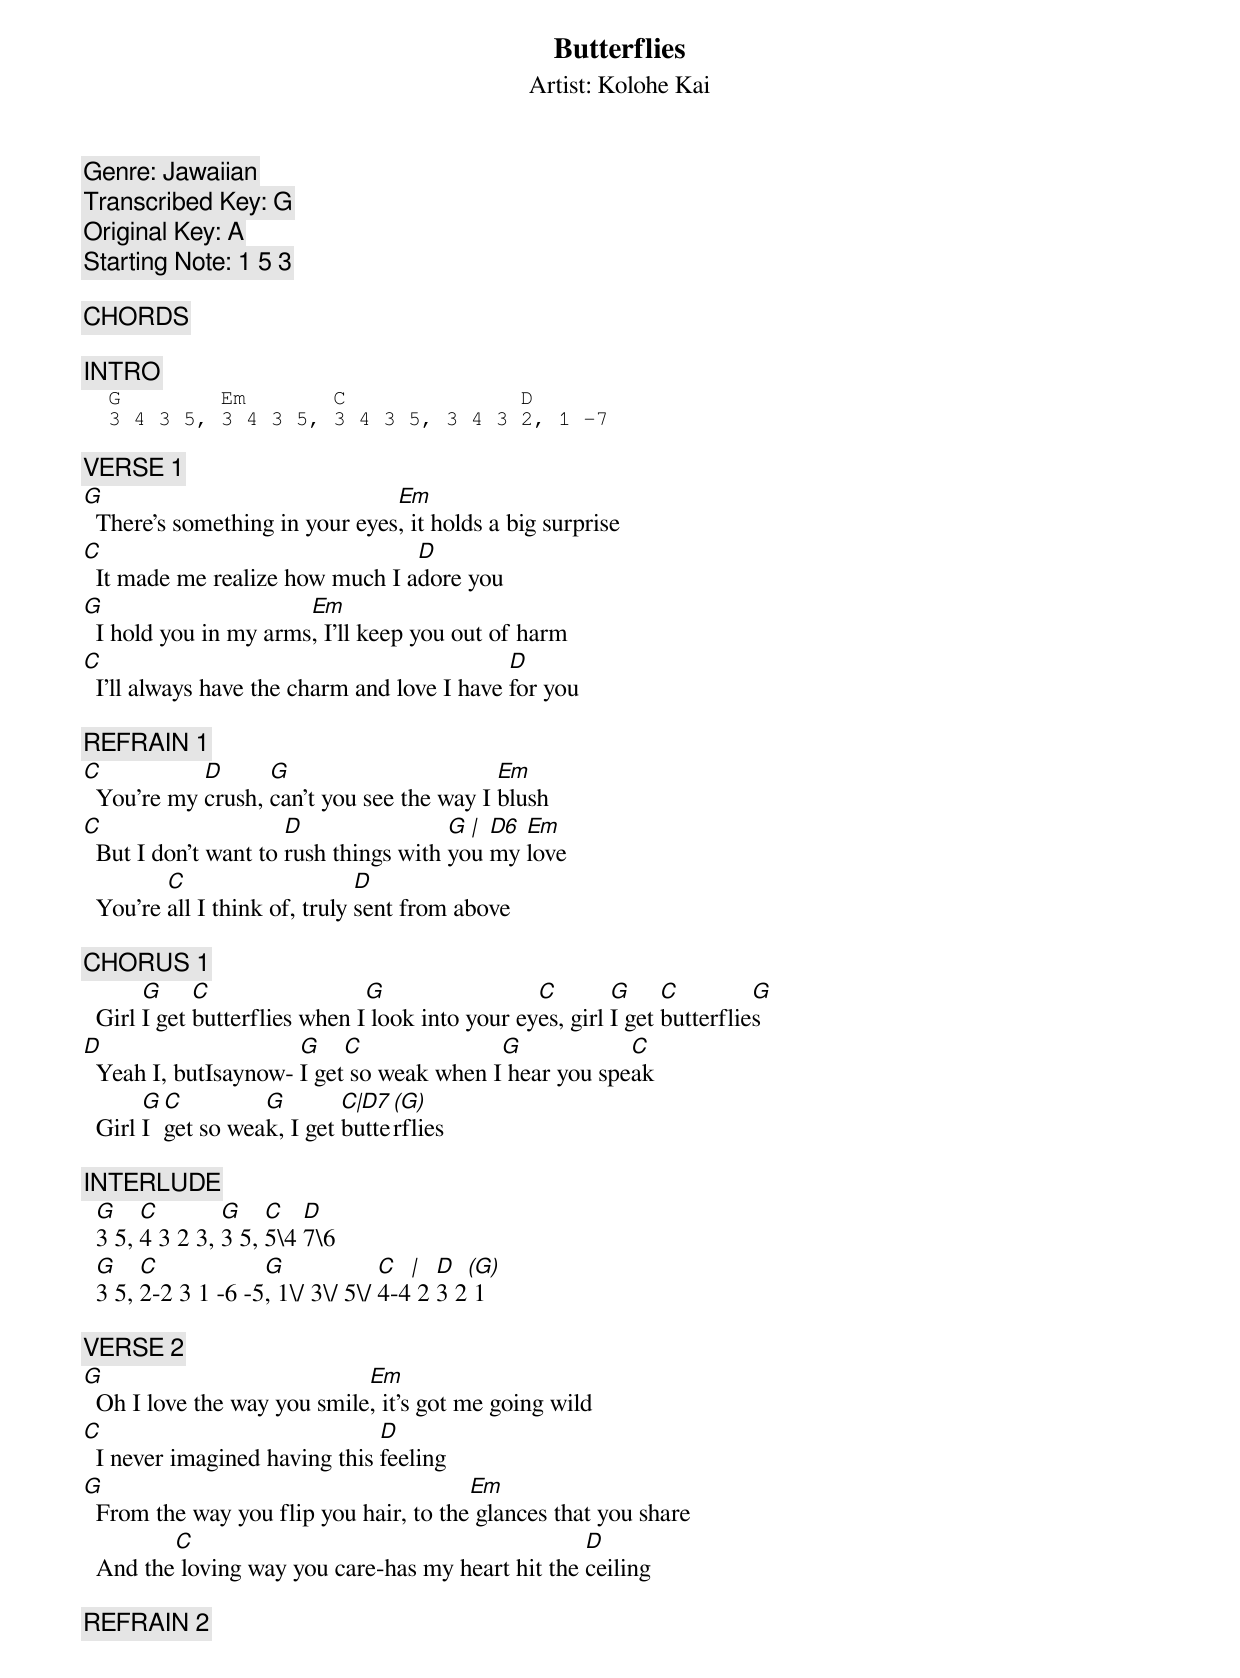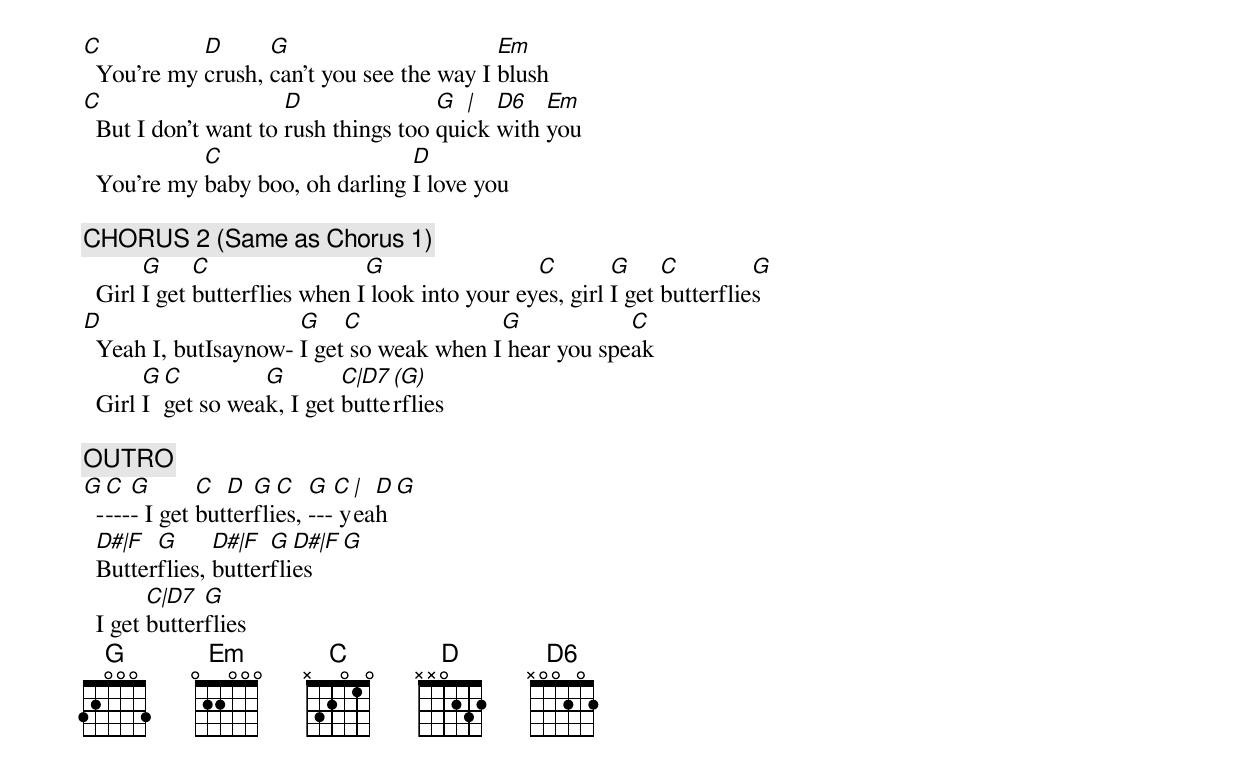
Butterflies
Artist: Kolohe Kai
Genre: Jawaiian
Transcribed Key: G
Original Key: A
Starting Note: 1 5 3

[CHORDS]
  G   0232      Em  0432      C   0003      D  2220      D6  2222
  D7  2223      D#  3331      F   2010      Gm  0231      Gs2 0230

[INTRO]
  G        Em       C              D
  3 4 3 5, 3 4 3 5, 3 4 3 5, 3 4 3 2, 1 -7

[VERSE 1]
G                               Em
  There's something in your eyes, it holds a big surprise
C                                D
  It made me realize how much I adore you
G                      Em
  I hold you in my arms, I'll keep you out of harm
C                                            D
  I'll always have the charm and love I have for you

[REFRAIN 1]
C           D      G                       Em
  You're my crush, can't you see the way I blush
C                     D                G | D6 Em
  But I don't want to rush things with you my love
         C                     D
  You're all I think of, truly sent from above

[CHORUS 1]
       G     C                 G                 C        G     C         G
  Girl I get butterflies when I look into your eyes, girl I get butterflies
D                     G    C              G            C
  Yeah I, butIsaynow- I get so weak when I hear you speak
       G C         G        C|D7 (G)
  Girl I get so weak, I get butterflies

[INTERLUDE]
  G    C        G    C   D
  3 5, 4 3 2 3, 3 5, 5\4 7\6
  G    C            G             C  |  D  (G)
  3 5, 2-2 3 1 -6 -5, 1\/ 3\/ 5\/ 4-4 2 3 2 1

[VERSE 2]
G                            Em
  Oh I love the way you smile, it's got me going wild
C                              D
  I never imagined having this feeling
G                                       Em
  From the way you flip you hair, to the glances that you share
         C                                         D
  And the loving way you care-has my heart hit the ceiling

[REFRAIN 2]
C           D      G                       Em
  You're my crush, can't you see the way I blush
C                     D               G  |  D6   Em
  But I don't want to rush things too quick with you
            C                    D
  You're my baby boo, oh darling I love you

[CHORUS 2] (Same as Chorus 1)
       G     C                 G                 C        G     C         G
  Girl I get butterflies when I look into your eyes, girl I get butterflies
D                     G    C              G            C
  Yeah I, butIsaynow- I get so weak when I hear you speak
       G C         G        C|D7 (G)
  Girl I get so weak, I get butterflies

[OUTRO]
G  C  G       C  D  G  C   G  C | D  G
  ----- I get butterflies, --- yeah
  D#|F  G      D#|F  G  D#|F  G
  Butterflies, butterflies
        C|D7  G
  I get butterflies
